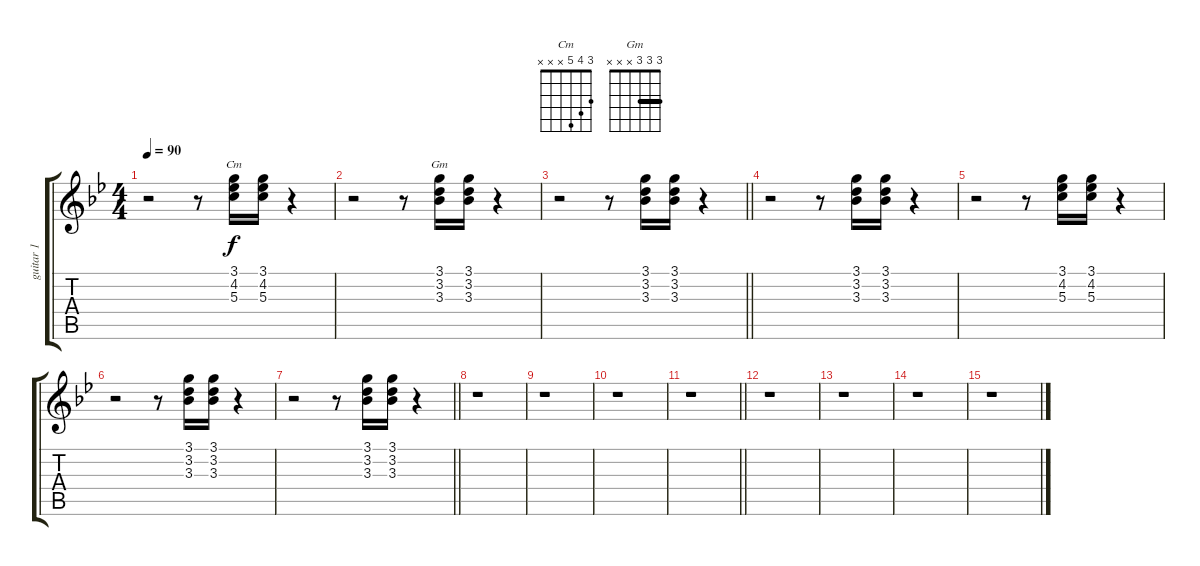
\track ("guitar 1" "guitar 1") {instrument electricguitarclean}
\staff {score tabs}
\tuning (E4 B3 G3 D3 A2 E2) {hide}
\chord ("Cm" 3 4 5 x x x)
\chord ("Gm" 3 3 3 x x x) {barre 3}
\ts (4 4)
\tempo 90
\clef g2
\ks bb
r.2{dy f} r.8 (3.1 4.2 5.3).16{ch "Cm"} (3.1 4.2 5.3).16 r.4 |
r.2 r.8 (3.1 3.2 3.3).16{ch "Gm"} (3.1 3.2 3.3).16 r.4 |
\barLineRight lightlight
r.2 r.8 (3.1 3.2 3.3).16 (3.1 3.2 3.3).16 r.4 |
r.2 r.8 (3.1 3.2 3.3).16 (3.1 3.2 3.3).16 r.4 |
r.2 r.8 (3.1 4.2 5.3).16 (3.1 4.2 5.3).16 r.4 |
r.2 r.8 (3.1 3.2 3.3).16 (3.1 3.2 3.3).16 r.4 |
\barLineRight lightlight
r.2 r.8 (3.1 3.2 3.3).16 (3.1 3.2 3.3).16 r.4 |
r.1 |
r.1 |
r.1 |
\barLineRight lightlight
r.1 |
r.1 |
r.1 |
r.1 |
r.1
